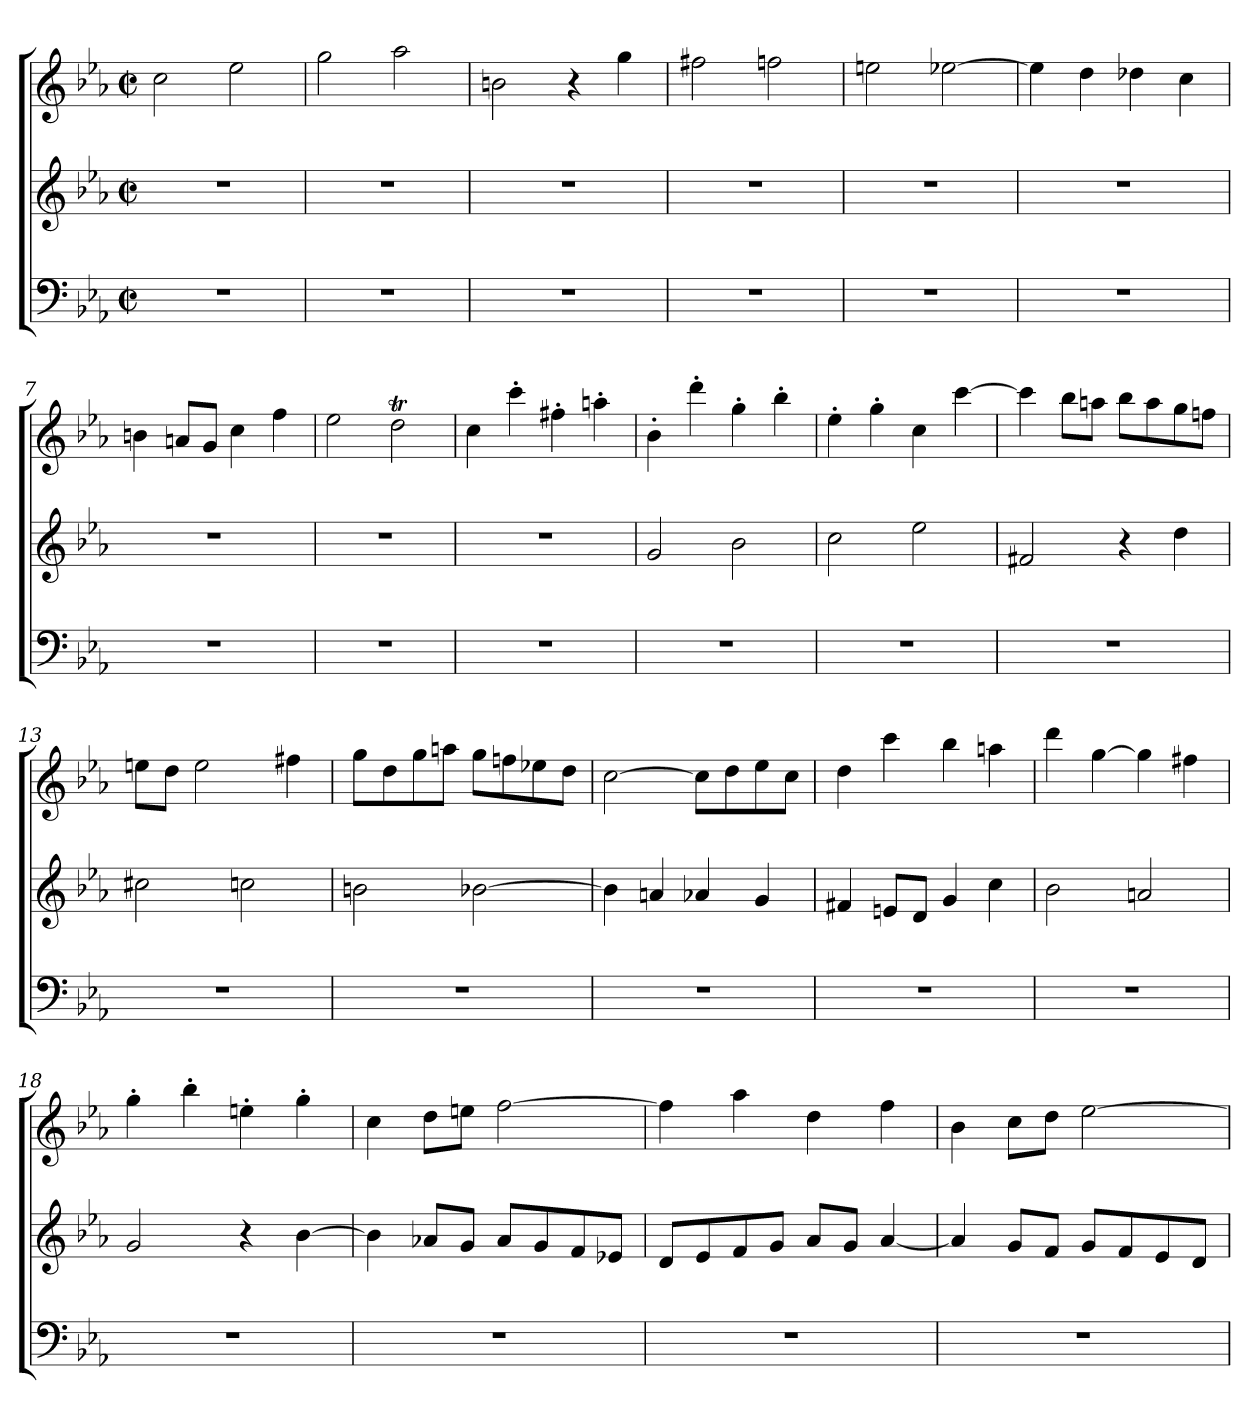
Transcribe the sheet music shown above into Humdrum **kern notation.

**kern	**kern	**kern
*part3	*part2	*part1
*staff3	*staff2	*staff1
*clefF4	*clefG2	*clefG2
*k[b-e-a-]	*k[b-e-a-]	*k[b-e-a-]
*c:	*c:	*c:
*M4/4	*M4/4	*M4/4
*met(c|)	*met(c|)	*met(c|)
*MM120	*MM120	*MM120
=1	=1	=1
1r	1r	2cc
.	.	2ee-
=2	=2	=2
1r	1r	2gg
.	.	2aa-
=3	=3	=3
1r	1r	2bn
.	.	4r
.	.	4gg
=4	=4	=4
1r	1r	2ff#X
.	.	2ffn
=5	=5	=5
1r	1r	2een
.	.	[2ee-X
=6	=6	=6
1r	1r	4ee-]
.	.	4dd
.	.	4dd-X
.	.	4cc
=7	=7	=7
1r	1r	4bn
.	.	8anL
.	.	8gJ
.	.	4cc
.	.	4ff
=8	=8	=8
1r	1r	2ee-
.	.	2ddt
=9	=9	=9
1r	1r	4cc
.	.	4ccc'
.	.	4ff#X'
.	.	4aan'
=10	=10	=10
1r	2g	4b-'
.	.	4ddd'
.	2b-	4gg'
.	.	4bb-'
=11	=11	=11
1r	2cc	4ee-'
.	.	4gg'
.	2ee-	4cc
.	.	[4ccc
=12	=12	=12
1r	2f#X	4ccc]
.	.	8bb-L
.	.	8aanJ
.	4r	8bb-L
.	.	8aa
.	4dd	8gg
.	.	8ffnJ
=13	=13	=13
1r	2cc#X	8eenL
.	.	8ddJ
.	.	2ee
.	2ccn	.
.	.	4ff#X
=14	=14	=14
1r	2bn	8ggL
.	.	8dd
.	.	8gg
.	.	8aanJ
.	[2b-X	8ggL
.	.	8ffn
.	.	8ee-X
.	.	8ddJ
=15	=15	=15
1r	4b-]	[2cc
.	4an	.
.	4a-X	8ccL]
.	.	8dd
.	4g	8ee-
.	.	8ccJ
=16	=16	=16
1r	4f#X	4dd
.	8enL	4ccc
.	8dJ	.
.	4g	4bb-
.	4cc	4aan
=17	=17	=17
1r	2b-	4ddd
.	.	[4gg
.	2an	4gg]
.	.	4ff#X
=18	=18	=18
1r	2g	4gg'
.	.	4bb-'
.	4r	4een'
.	[4b-	4gg'
=19	=19	=19
1r	4b-]	4cc
.	8a-XL	8ddL
.	8gJ	8eenJ
.	8a-L	[2ff
.	8g	.
.	8f	.
.	8e-XJ	.
=20	=20	=20
1r	8dL	4ff]
.	8e-	.
.	8f	4aa-
.	8gJ	.
.	8a-L	4dd
.	8gJ	.
.	[4a-	4ff
=21	=21	=21
1r	4a-]	4b-
.	8gL	8ccL
.	8fJ	8ddJ
.	8gL	[2ee-
.	8f	.
.	8e-	.
.	8dJ	.
=	=	=
*-	*-	*-
